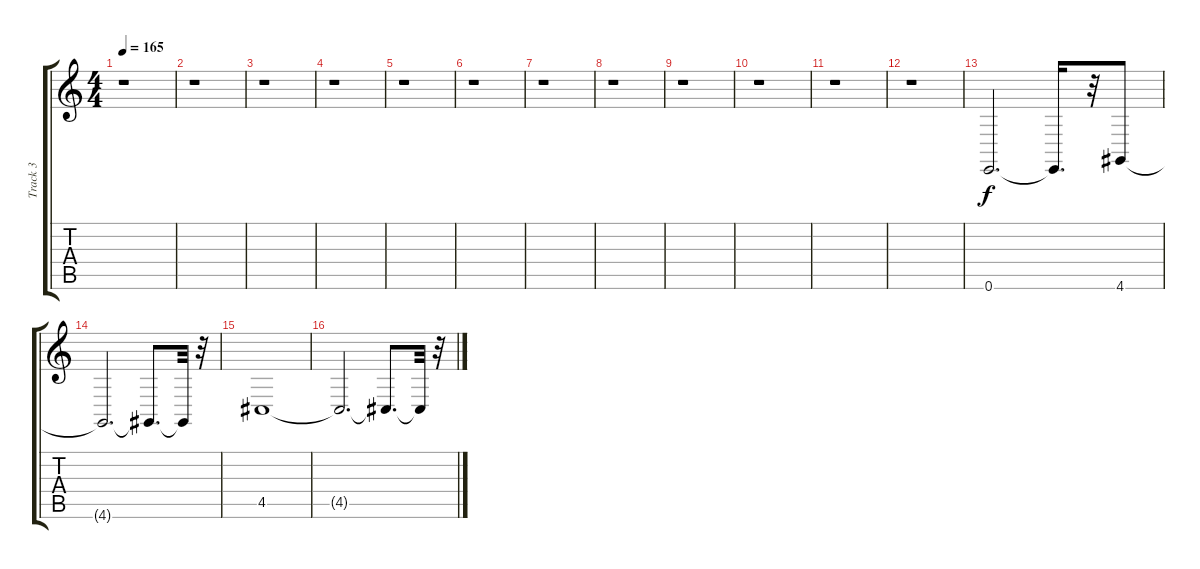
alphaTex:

\track ("Track 3" "Track 3") {instrument lead2sawtooth}
\staff {score tabs}
\tuning (E4 B3 G3 D3 A2 E2) {hide}
\ts (4 4)
\tempo 165
\clef g2
\ks c
r.1{dy f} |
r.1 |
r.1 |
r.1 |
r.1 |
r.1 |
r.1 |
r.1 |
r.1 |
r.1 |
r.1 |
r.1 |
0.6.2{d} 0.6{t}.16{d} r.32 4.6.8 |
4.6{t}.2{d} 4.6{t}.8{d} 4.6{t}.32 r.32 |
4.5.1 |
4.5{t}.2{d} 4.5{t}.8{d} 4.5{t}.32 r.32
